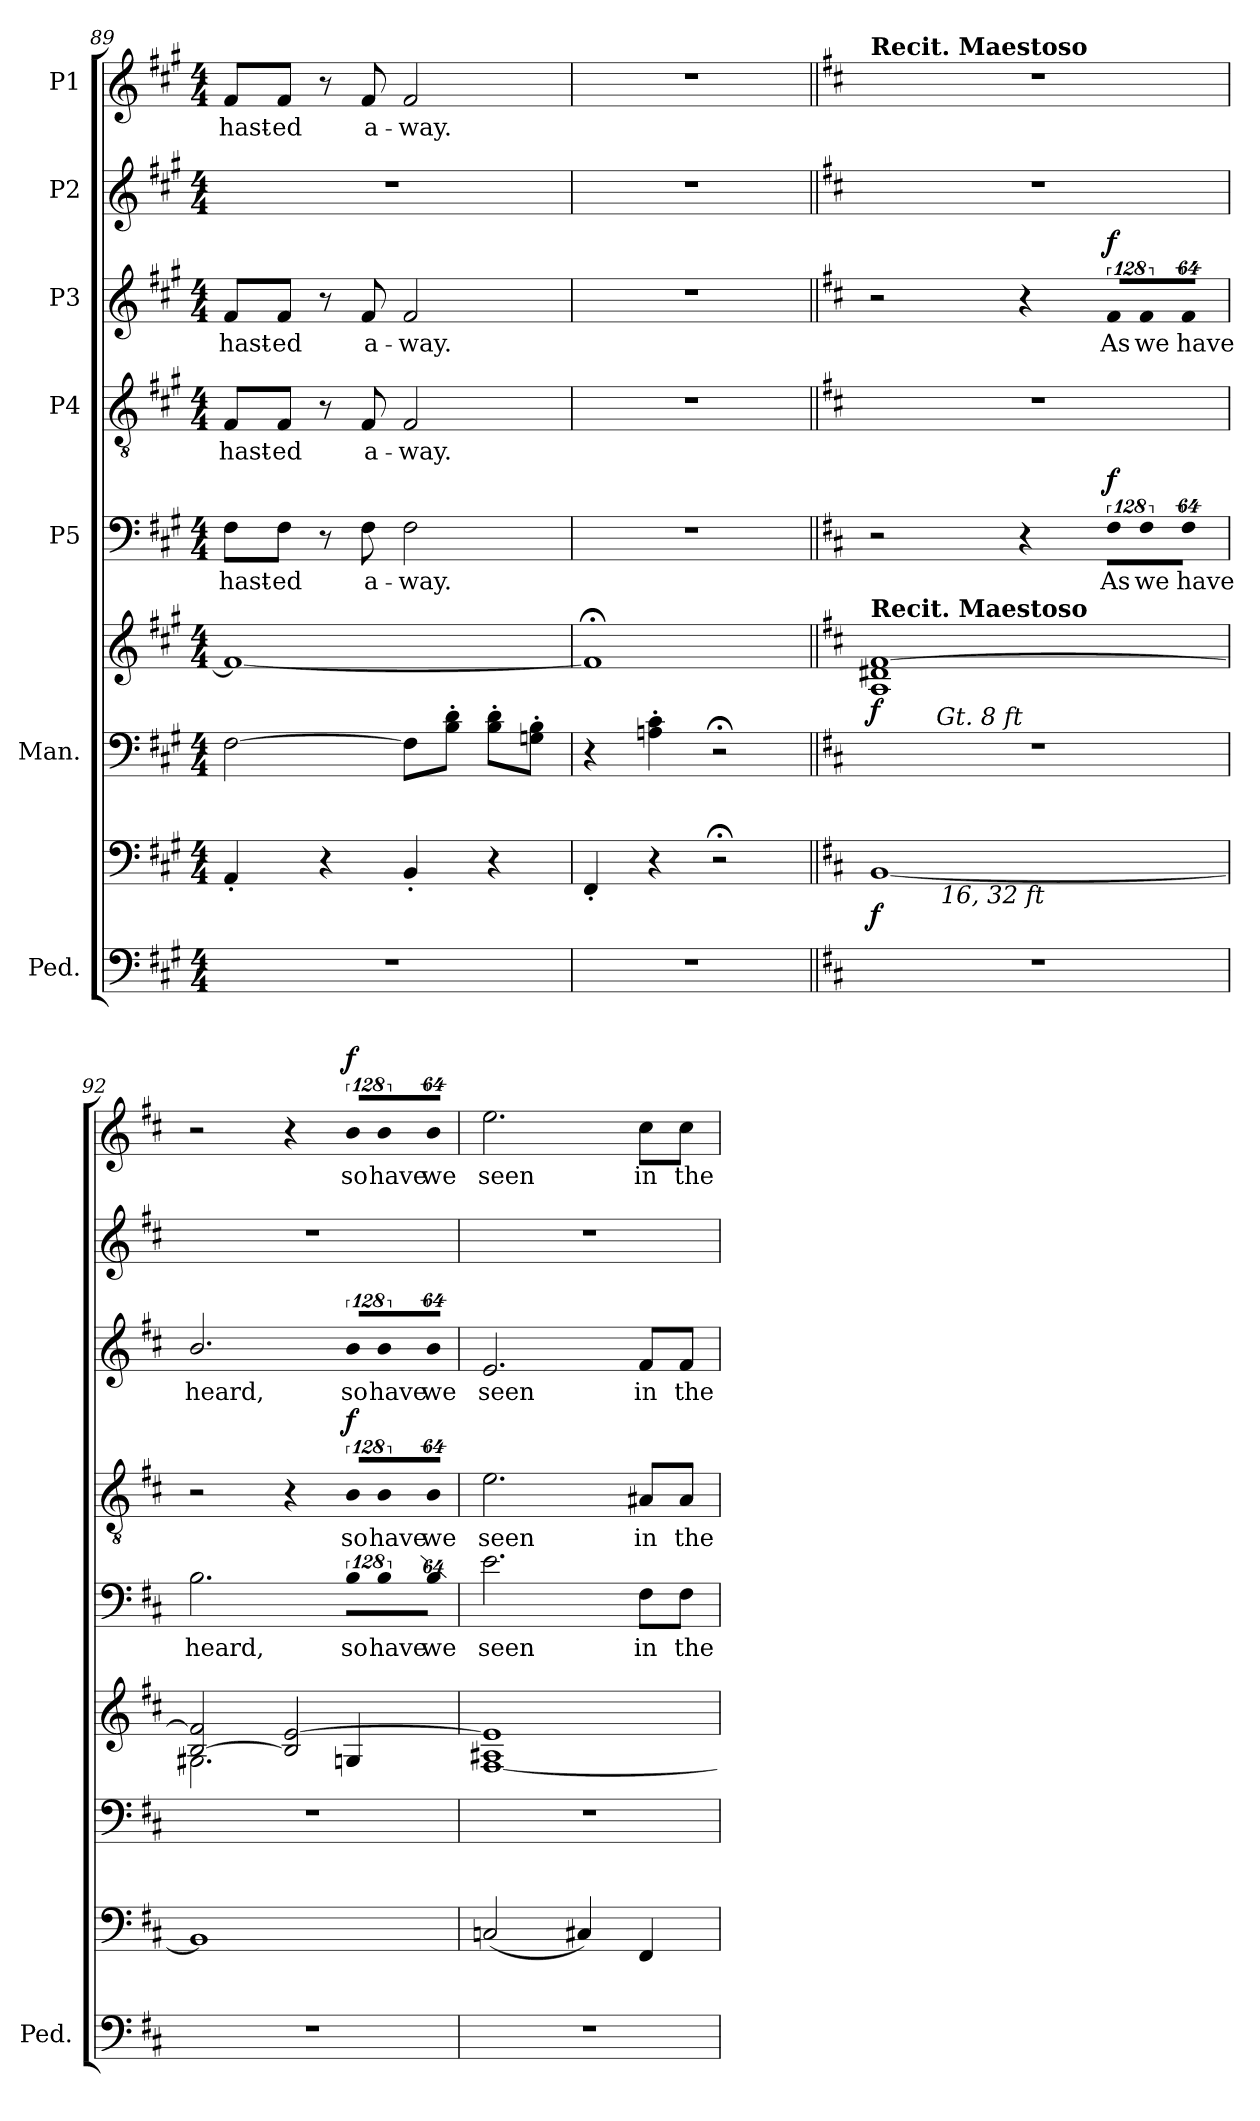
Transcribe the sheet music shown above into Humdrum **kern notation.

**kern	**kern	**dynam	**kern	**kern	**dynam	**kern	**text	**dynam	**kern	**text	**dynam	**kern	**text	**dynam	**kern	**kern	**text	**dynam
*part7	*part7	*part7	*part6	*part6	*part6	*part5	*part5	*part5	*part4	*part4	*part4	*part3	*part3	*part3	*part2	*part1	*part1	*part1
*staff9	*staff8	*staff8/9	*staff7	*staff6	*staff6/7	*staff5	*staff5	*staff5	*staff4	*staff4	*staff4	*staff3	*staff3	*staff3	*staff2	*staff1	*staff1	*staff1
*I"Ped.	*	*	*I"Man.	*	*	*I"P5	*	*	*I"P4	*	*	*I"P3	*	*	*I"P2	*I"P1	*	*
*I'Ped.	*	*	*	*	*	*	*	*	*	*	*	*	*	*	*	*	*	*
*clefF4	*clefF4	*	*clefF4	*clefG2	*	*clefF4	*	*	*clefGv2	*	*	*clefG2	*	*	*clefG2	*clefG2	*	*
*	*	*	*	*	*	*	*	*	*ITrd7c12	*	*	*	*	*	*	*	*	*
*k[f#c#g#]	*k[f#c#g#]	*	*k[f#c#g#]	*k[f#c#g#]	*	*k[f#c#g#]	*	*	*k[f#c#g#]	*	*	*k[f#c#g#]	*	*	*k[f#c#g#]	*k[f#c#g#]	*	*
*A:	*A:	*	*A:	*A:	*	*A:	*	*	*A:	*	*	*A:	*	*	*A:	*A:	*	*
*M4/4	*M4/4	*	*M4/4	*M4/4	*	*M4/4	*	*	*M4/4	*	*	*M4/4	*	*	*M4/4	*M4/4	*	*
=89	=89	=89	=89	=89	=89	=89	=89	=89	=89	=89	=89	=89	=89	=89	=89	=89	=89	=89
!	!	!	!	!	!	!	!LO:LY:b:color=#000000	!	!	!	!	!	!	!	!	!	!	!
!	!	!	!	!	!	!	!	!	!	!LO:LY:b:color=#000000	!	!	!	!	!	!	!	!
!	!	!	!	!	!	!	!	!	!	!	!	!	!LO:LY:b:color=#000000	!	!	!	!	!
!	!	!	!	!	!	!	!	!	!	!	!	!	!	!	!	!	!LO:LY:b:color=#000000	!
1r	4AA'i/	.	[2F#i\	1f#i_	.	8F#i\L	hast-	.	8FF#i/L	hast-	.	8f#i/L	hast-	.	1r	8f#i/L	hast-	.
!	!	!	!	!	!	!	!LO:LY:b:color=#000000	!	!	!	!	!	!	!	!	!	!	!
!	!	!	!	!	!	!	!	!	!	!LO:LY:b:color=#000000	!	!	!	!	!	!	!	!
!	!	!	!	!	!	!	!	!	!	!	!	!	!LO:LY:b:color=#000000	!	!	!	!	!
!	!	!	!	!	!	!	!	!	!	!	!	!	!	!	!	!	!LO:LY:b:color=#000000	!
.	.	.	.	.	.	8F#i\J	-ed	.	8FF#i/J	-ed	.	8f#i/J	-ed	.	.	8f#i/J	-ed	.
.	4r	.	.	.	.	8r	.	.	8r	.	.	8r	.	.	.	8r	.	.
!	!	!	!	!	!	!	!LO:LY:b:color=#000000	!	!	!	!	!	!	!	!	!	!	!
!	!	!	!	!	!	!	!	!	!	!LO:LY:b:color=#000000	!	!	!	!	!	!	!	!
!	!	!	!	!	!	!	!	!	!	!	!	!	!LO:LY:b:color=#000000	!	!	!	!	!
!	!	!	!	!	!	!	!	!	!	!	!	!	!	!	!	!	!LO:LY:b:color=#000000	!
.	.	.	.	.	.	8F#i\	a-	.	8FF#i/	a-	.	8f#i/	a-	.	.	8f#i/	a-	.
!	!	!	!	!	!	!	!LO:LY:b:color=#000000	!	!	!	!	!	!	!	!	!	!	!
!	!	!	!	!	!	!	!	!	!	!LO:LY:b:color=#000000	!	!	!	!	!	!	!	!
!	!	!	!	!	!	!	!	!	!	!	!	!	!LO:LY:b:color=#000000	!	!	!	!	!
!	!	!	!	!	!	!	!	!	!	!	!	!	!	!	!	!	!LO:LY:b:color=#000000	!
.	4BB'i/	.	8F#i\L]	.	.	2F#i\	-way.	.	2FF#i/	-way.	.	2f#i/	-way.	.	.	2f#i/	-way.	.
.	.	.	8Bi\' 8di'J	.	.	.	.	.	.	.	.	.	.	.	.	.	.	.
.	4r	.	8Bi\' 8di'L	.	.	.	.	.	.	.	.	.	.	.	.	.	.	.
.	.	.	8Gni\' 8Bi'J	.	.	.	.	.	.	.	.	.	.	.	.	.	.	.
=90	=90	=90	=90	=90	=90	=90	=90	=90	=90	=90	=90	=90	=90	=90	=90	=90	=90	=90
1r	4FF#'i/	.	4r	1f#;i]	.	1r	.	.	1r	.	.	1r	.	.	1r	1r	.	.
.	4r	.	4Ani\' 4c#i'	.	.	.	.	.	.	.	.	.	.	.	.	.	.	.
.	2r;	.	2r;	.	.	.	.	.	.	.	.	.	.	.	.	.	.	.
!!LO:PB:g=z
=91||	=91||	=91||	=91||	=91||	=91||	=91||	=91||	=91||	=91||	=91||	=91||	=91||	=91||	=91||	=91||	=91||	=91||	=91||
!!LO:REH:place=s1:B:color=#000000:enc=box:fs=17.1407:t=G
*k[f#c#]	*k[f#c#]	*	*k[f#c#]	*k[f#c#]	*	*k[f#c#]	*	*	*k[f#c#]	*	*	*k[f#c#]	*	*	*k[f#c#]	*k[f#c#]	*	*
*D:	*D:	*	*D:	*D:	*	*D:	*	*	*D:	*	*	*D:	*	*	*D:	*D:	*	*
*	*	*	*	*MM70	*	*	*	*	*	*	*	*	*	*	*	*MM70	*	*
!	!	!	!	!	!	!	!	!	!	!	!	!	!	!	!	!LO:TX:a:B:t=Recit.  Maestoso	!	!
!	!	!	!	!LO:TX:a:B:t=Recit.  Maestoso	!	!	!	!	!	!	!	!	!	!	!	!	!	!
*	*^	*	*^	*	*	*	*	*	*	*	*	*	*	*	*	*	*	*
1r	[1BBi	8ryy	f	1r	8ryy	1Ai 1d#Xi [1f#i	f	2r	.	.	1r	.	.	2r	.	.	1r	1r	.	.
.	.	32ryy	.	.	64ryy	.	.	.	.	.	.	.	.	.	.	.	.	.	.	.
.	.	.	.	.	128...ryy	.	.	.	.	.	.	.	.	.	.	.	.	.	.	.
!	!	!	!	!	!LO:TX:a:i:t=Gt. 8 ft	!	!	!	!	!	!	!	!	!	!	!	!	!	!	!
.	.	.	.	.	2ryy	.	.	.	.	.	.	.	.	.	.	.	.	.	.	.
.	.	512ryy	.	.	.	.	.	.	.	.	.	.	.	.	.	.	.	.	.	.
!	!	!LO:TX:b:i:t=16, 32 ft	!	!	!	!	!	!	!	!	!	!	!	!	!	!	!	!	!	!
.	.	2ryy	.	.	.	.	.	.	.	.	.	.	.	.	.	.	.	.	.	.
.	.	.	.	.	.	.	.	4r	.	.	.	.	.	4r	.	.	.	.	.	.
.	.	.	.	.	4ryy	.	.	.	.	.	.	.	.	.	.	.	.	.	.	.
.	.	4ryy	.	.	.	.	.	.	.	.	.	.	.	.	.	.	.	.	.	.
!	!	!	!	!	!	!	!	!LO:N:vis=8	!	!	!	!	!	!	!	!	!	!	!	!
!	!	!	!	!	!	!	!	!	!LO:LY:b:color=#000000	!	!	!	!	!LO:N:vis=8	!	!	!	!	!	!
!	!	!	!	!	!	!	!	!	!	!	!	!	!	!	!LO:LY:b:color=#000000	!	!	!	!	!
.	.	.	.	.	.	.	.	1024%85F#i\L	As	f	.	.	.	1024%85f#i/L	As	f	.	.	.	.
!	!	!	!	!	!	!	!	!LO:N:vis=8	!	!	!	!	!	!	!	!	!	!	!	!
!	!	!	!	!	!	!	!	!	!LO:LY:b:color=#000000	!	!	!	!	!LO:N:vis=8	!	!	!	!	!	!
!	!	!	!	!	!	!	!	!	!	!	!	!	!	!	!LO:LY:b:color=#000000	!	!	!	!	!
.	.	.	.	.	.	.	.	1024%85F#i\	we	.	.	.	.	1024%85f#i/	we	.	.	.	.	.
.	.	.	.	.	16ryy	.	.	.	.	.	.	.	.	.	.	.	.	.	.	.
.	.	16ryy	.	.	.	.	.	.	.	.	.	.	.	.	.	.	.	.	.	.
!	!	!	!	!	!	!	!	!LO:N:vis=8	!	!	!	!	!	!	!	!	!	!	!	!
!	!	!	!	!	!	!	!	!	!LO:LY:b:color=#000000	!	!	!	!	!LO:N:vis=8	!	!	!	!	!	!
!	!	!	!	!	!	!	!	!	!	!	!	!	!	!	!LO:LY:b:color=#000000	!	!	!	!	!
.	.	.	.	.	.	.	.	512%43F#i\J	have	.	.	.	.	512%43f#i/J	have	.	.	.	.	.
.	.	.	.	.	32ryy	.	.	.	.	.	.	.	.	.	.	.	.	.	.	.
.	.	64...ryy	.	.	.	.	.	.	.	.	.	.	.	.	.	.	.	.	.	.
.	.	.	.	.	1024ryy	.	.	.	.	.	.	.	.	.	.	.	.	.	.	.
*	*v	*v	*	*	*	*	*	*	*	*	*	*	*	*	*	*	*	*	*	*
*	*	*	*v	*v	*	*	*	*	*	*	*	*	*	*	*	*	*	*	*
=92	=92	=92	=92	=92	=92	=92	=92	=92	=92	=92	=92	=92	=92	=92	=92	=92	=92	=92
*	*	*	*	*^	*	*	*	*	*	*	*	*	*	*	*	*	*	*
*	*^	*	*^	*	*	*	*	*	*	*	*	*	*	*	*	*	*	*	*
!	!	!	!	!	!	!	!	!	!	!LO:LY:b:color=#000000	!	!	!	!	!	!	!	!	!	!	!
*	*v	*v	*	*	*	*	*	*	*	*	*	*	*	*	*	*	*	*	*	*	*
*	*	*	*v	*v	*	*	*	*	*	*	*	*	*	*	*	*	*	*	*	*
*	*^	*	*^	*	*	*	*	*	*	*	*	*	*	*	*	*	*	*	*
!	!	!	!	!	!	!	!	!	!	!	!	!	!	!	!	!LO:LY:b:color=#000000	!	!	!	!	!
*	*v	*v	*	*	*	*	*	*	*	*	*	*	*	*	*	*	*	*	*	*	*
*	*	*	*v	*v	*	*	*	*	*	*	*	*	*	*	*	*	*	*	*	*
1r	1BBi]	.	1r	[2Bi/ 2f#i]	2.G#Xi\	.	2.Bi\	heard,	.	2r	.	.	2.bi/	heard,	.	1r	2r	.	.
.	.	.	.	2Bi/] [2ei	.	.	.	.	.	4r	.	.	.	.	.	.	4r	.	.
!	!	!	!	!	!	!	!LO:N:vis=8	!	!	!	!	!	!	!	!	!	!	!	!
!	!	!	!	!	!	!	!	!LO:LY:b:color=#000000	!	!LO:N:vis=8	!	!	!	!	!	!	!	!	!
!	!	!	!	!	!	!	!	!	!	!	!LO:LY:b:color=#000000	!	!LO:N:vis=8	!	!	!	!	!	!
!	!	!	!	!	!	!	!	!	!	!	!	!	!	!LO:LY:b:color=#000000	!	!	!LO:N:vis=8	!	!
!	!	!	!	!	!	!	!	!	!	!	!	!	!	!	!	!	!	!LO:LY:b:color=#000000	!
.	.	.	.	.	4Gni/	.	1024%85Bi\L	so	.	1024%85BBi/L	so	f	1024%85bi/L	so	.	.	1024%85bi/L	so	f
!	!	!	!	!	!	!	!LO:N:vis=8	!	!	!	!	!	!	!	!	!	!	!	!
!	!	!	!	!	!	!	!	!LO:LY:b:color=#000000	!	!LO:N:vis=8	!	!	!	!	!	!	!	!	!
!	!	!	!	!	!	!	!	!	!	!	!LO:LY:b:color=#000000	!	!LO:N:vis=8	!	!	!	!	!	!
!	!	!	!	!	!	!	!	!	!	!	!	!	!	!LO:LY:b:color=#000000	!	!	!LO:N:vis=8	!	!
!	!	!	!	!	!	!	!	!	!	!	!	!	!	!	!	!	!	!LO:LY:b:color=#000000	!
.	.	.	.	.	.	.	1024%85Bi\	have	.	1024%85BBi/	have	.	1024%85bi/	have	.	.	1024%85bi/	have	.
!	!	!	!	!	!	!	!LO:N:vis=8	!	!	!	!	!	!	!	!	!	!	!	!
!	!	!	!	!	!	!	!	!LO:LY:b:color=#000000	!	!LO:N:vis=8	!	!	!	!	!	!	!	!	!
!	!	!	!	!	!	!	!	!	!	!	!LO:LY:b:color=#000000	!	!LO:N:vis=8	!	!	!	!	!	!
!	!	!	!	!	!	!	!	!	!	!	!	!	!	!LO:LY:b:color=#000000	!	!	!LO:N:vis=8	!	!
!	!	!	!	!	!	!	!	!	!	!	!	!	!	!	!	!	!	!LO:LY:b:color=#000000	!
.	.	.	.	.	.	.	512%43Bi\J	we	.	512%43BBi/J	we	.	512%43bi/J	we	.	.	512%43bi/J	we	.
*	*	*	*	*v	*v	*	*	*	*	*	*	*	*	*	*	*	*	*	*
=93	=93	=93	=93	=93	=93	=93	=93	=93	=93	=93	=93	=93	=93	=93	=93	=93	=93	=93
!	!	!	!	!	!	!	!LO:LY:b:color=#000000	!	!	!	!	!	!	!	!	!	!	!
!	!	!	!	!	!	!	!	!	!	!LO:LY:b:color=#000000	!	!	!	!	!	!	!	!
!	!	!	!	!	!	!	!	!	!	!	!	!	!LO:LY:b:color=#000000	!	!	!	!	!
!	!	!	!	!	!	!	!	!	!	!	!	!	!	!	!	!	!LO:LY:b:color=#000000	!
1r	(2Cni/	.	1r	[1F#i 1A#Xi 1ei]	.	2.ei\	seen	.	2.Ei\	seen	.	2.ei/	seen	.	1r	2.eei\	seen	.
.	4C#Xi/)	.	.	.	.	.	.	.	.	.	.	.	.	.	.	.	.	.
!	!	!	!	!	!	!	!LO:LY:b:color=#000000	!	!	!	!	!	!	!	!	!	!	!
!	!	!	!	!	!	!	!	!	!	!LO:LY:b:color=#000000	!	!	!	!	!	!	!	!
!	!	!	!	!	!	!	!	!	!	!	!	!	!LO:LY:b:color=#000000	!	!	!	!	!
!	!	!	!	!	!	!	!	!	!	!	!	!	!	!	!	!	!LO:LY:b:color=#000000	!
.	4FF#i/	.	.	.	.	8F#i\L	in	.	8AA#Xi/L	in	.	8f#i/L	in	.	.	8cc#i\L	in	.
!	!	!	!	!	!	!	!LO:LY:b:color=#000000	!	!	!	!	!	!	!	!	!	!	!
!	!	!	!	!	!	!	!	!	!	!LO:LY:b:color=#000000	!	!	!	!	!	!	!	!
!	!	!	!	!	!	!	!	!	!	!	!	!	!LO:LY:b:color=#000000	!	!	!	!	!
!	!	!	!	!	!	!	!	!	!	!	!	!	!	!	!	!	!LO:LY:b:color=#000000	!
.	.	.	.	.	.	8F#i\J	the	.	8AA#i/J	the	.	8f#i/J	the	.	.	8cc#i\J	the	.
=	=	=	=	=	=	=	=	=	=	=	=	=	=	=	=	=	=	=
*-	*-	*-	*-	*-	*-	*-	*-	*-	*-	*-	*-	*-	*-	*-	*-	*-	*-	*-
